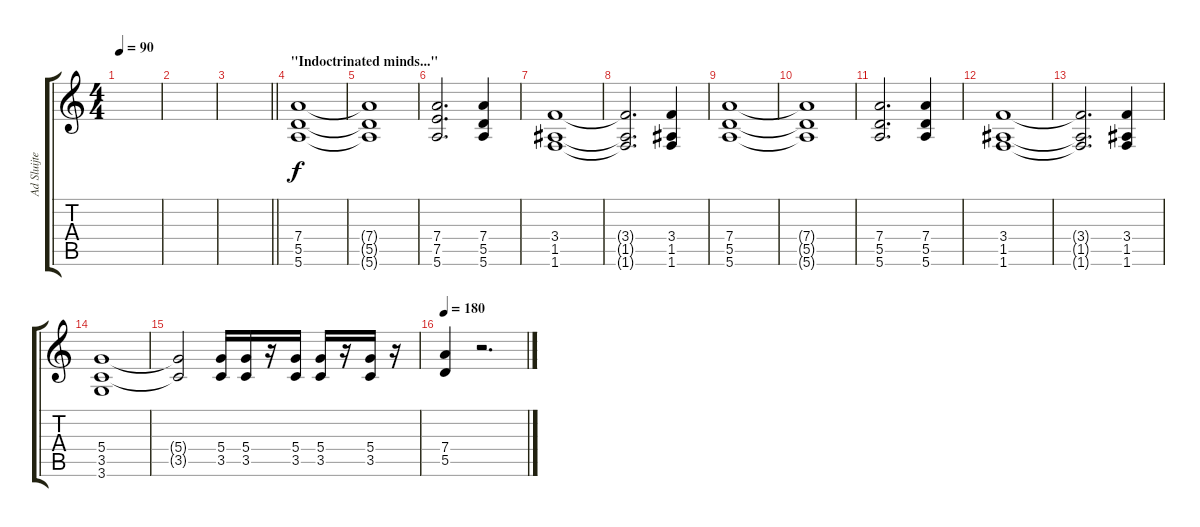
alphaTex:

\track ("Ad Sluijter" "Ad Sluijte") {instrument distortionguitar}
\staff {score tabs}
\tuning (E4 B3 G3 D3 A2 E2) {hide}
\ts (4 4)
\tempo 90
\clef g2
\ks c
|
|
\barLineRight lightlight
|
\section ("" "\"Indoctrinated minds...\"")
(7.4 5.5 5.6).1 |
(7.4{t} 5.5{t} 5.6{t}).1 |
(7.4 7.5 5.6).2{d} (7.4 5.5 5.6).4 |
(3.4 1.5 1.6).1 |
(3.4{t} 1.5{t} 1.6{t}).2{d} (3.4 1.5 1.6).4 |
(7.4 5.5 5.6).1 |
(7.4{t} 5.5{t} 5.6{t}).1 |
(7.4 5.5 5.6).2{d} (7.4 5.5 5.6).4 |
(3.4 1.5 1.6).1 |
(3.4{t} 1.5{t} 1.6{t}).2{d} (3.4 1.5 1.6).4 |
(5.4 3.5 3.6).1 |
(5.4{t} 3.5{t}).2 (5.4 3.5).16 (5.4 3.5).16 r.16 (5.4 3.5).16 (5.4 3.5).16 r.16 (5.4 3.5).16 r.16 |
\tempo 180
(7.4 5.5).4 r.2{d}
